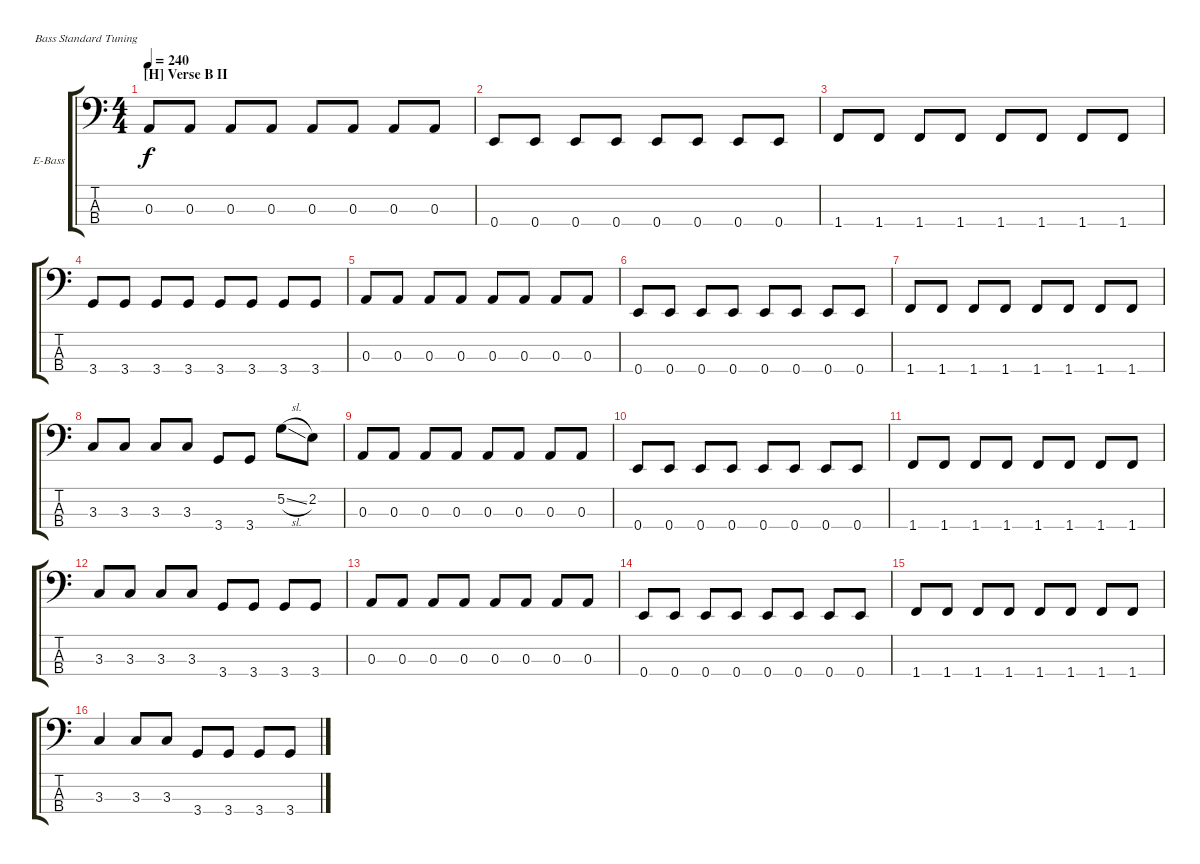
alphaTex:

\defaultSystemsLayout 4
\bracketExtendMode groupsimilarinstruments
\firstSystemTrackNameOrientation horizontal
\otherSystemsTrackNameOrientation horizontal
\track ("Electric Bass" "E-Bass") {instrument electricbassfinger}
\staff {score tabs}
\tuning (G2 D2 A1 E1)
\ts (4 4)
\section ("H" "Verse B II")
\tempo 240
\clef f4
\ks c
0.3.8{dy f} 0.3.8 0.3.8 0.3.8 0.3.8 0.3.8 0.3.8 0.3.8 |
0.4.8 0.4.8 0.4.8 0.4.8 0.4.8 0.4.8 0.4.8 0.4.8 |
1.4.8 1.4.8 1.4.8 1.4.8 1.4.8 1.4.8 1.4.8 1.4.8 |
3.4.8 3.4.8 3.4.8 3.4.8 3.4.8 3.4.8 3.4.8 3.4.8 |
0.3.8 0.3.8 0.3.8 0.3.8 0.3.8 0.3.8 0.3.8 0.3.8 |
0.4.8 0.4.8 0.4.8 0.4.8 0.4.8 0.4.8 0.4.8 0.4.8 |
1.4.8 1.4.8 1.4.8 1.4.8 1.4.8 1.4.8 1.4.8 1.4.8 |
3.3.8 3.3.8 3.3.8 3.3.8 3.4.8 3.4.8 5.2{sl}.8 2.2.8 |
0.3.8 0.3.8 0.3.8 0.3.8 0.3.8 0.3.8 0.3.8 0.3.8 |
0.4.8 0.4.8 0.4.8 0.4.8 0.4.8 0.4.8 0.4.8 0.4.8 |
1.4.8 1.4.8 1.4.8 1.4.8 1.4.8 1.4.8 1.4.8 1.4.8 |
3.3.8 3.3.8 3.3.8 3.3.8 3.4.8 3.4.8 3.4.8 3.4.8 |
0.3.8 0.3.8 0.3.8 0.3.8 0.3.8 0.3.8 0.3.8 0.3.8 |
0.4.8 0.4.8 0.4.8 0.4.8 0.4.8 0.4.8 0.4.8 0.4.8 |
1.4.8 1.4.8 1.4.8 1.4.8 1.4.8 1.4.8 1.4.8 1.4.8 |
3.3.4 3.3.8 3.3.8 3.4.8 3.4.8 3.4.8 3.4.8
